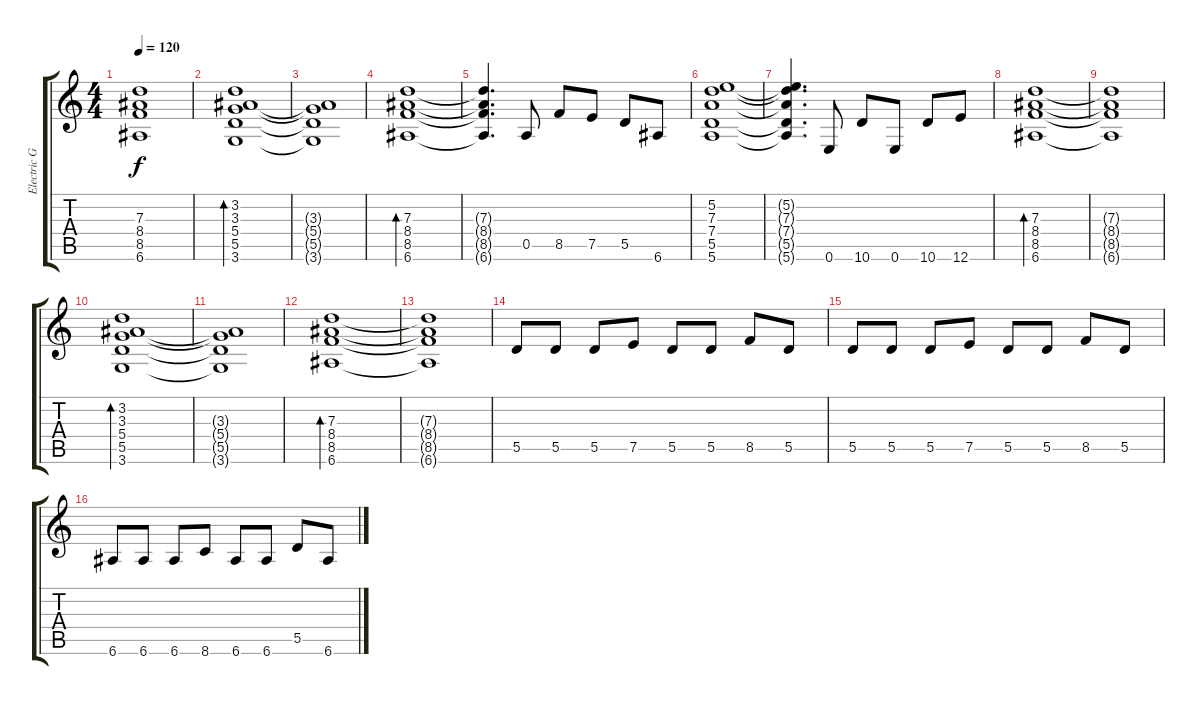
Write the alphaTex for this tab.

\track ("Electric Guitar" "Electric G") {instrument distortionguitar}
\staff {score tabs}
\tuning (E4 B3 G3 D3 A2 E2) {hide}
\ts (4 4)
\tempo 120
\clef g2
\ks c
(7.3{t} 8.4{t} 8.5{t} 6.6{t}).1{dy f} |
(3.2 3.3 5.4 5.5 3.6).1{bd 240} |
(3.3{t} 5.4{t} 5.5{t} 3.6{t}).1 |
(7.3 8.4 8.5 6.6).1{bd 240} |
(7.3{t} 8.4{t} 8.5{t} 6.6{t}).4{d} 0.5.8 8.5.8 7.5.8 5.5.8 6.6.8 |
(5.2 7.3 7.4 5.5 5.6).1 |
(5.2{t} 7.3{t} 7.4{t} 5.5{t} 5.6{t}).4{d} 0.6.8 10.6.8 0.6.8 10.6.8 12.6.8 |
(7.3 8.4 8.5 6.6).1{bd 240} |
(7.3{t} 8.4{t} 8.5{t} 6.6{t}).1 |
(3.2 3.3 5.4 5.5 3.6).1{bd 240} |
(3.3{t} 5.4{t} 5.5{t} 3.6{t}).1 |
(7.3 8.4 8.5 6.6).1{bd 240} |
(7.3{t} 8.4{t} 8.5{t} 6.6{t}).1 |
5.5.8 5.5.8 5.5.8 7.5.8 5.5.8 5.5.8 8.5.8 5.5.8 |
5.5.8 5.5.8 5.5.8 7.5.8 5.5.8 5.5.8 8.5.8 5.5.8 |
6.6.8 6.6.8 6.6.8 8.6.8 6.6.8 6.6.8 5.5.8 6.6.8
